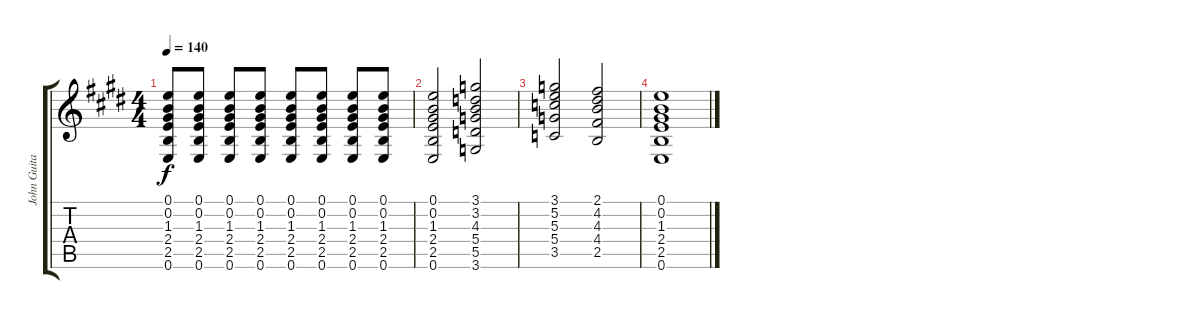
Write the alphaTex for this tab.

\track ("John Guitar" "John Guita") {instrument electricguitarclean}
\staff {score tabs}
\tuning (E4 B3 G3 D3 A2 E2) {hide}
\ts (4 4)
\tempo 140
\clef g2
\ks e
(0.1 0.2 1.3 2.4 2.5 0.6).8{dy f} (0.1 0.2 1.3 2.4 2.5 0.6).8 (0.1 0.2 1.3 2.4 2.5 0.6).8 (0.1 0.2 1.3 2.4 2.5 0.6).8 (0.1 0.2 1.3 2.4 2.5 0.6).8 (0.1 0.2 1.3 2.4 2.5 0.6).8 (0.1 0.2 1.3 2.4 2.5 0.6).8 (0.1 0.2 1.3 2.4 2.5 0.6).8 |
(0.1 0.2 1.3 2.4 2.5 0.6).2 (3.1 3.2 4.3 5.4 5.5 3.6).2 |
(3.1 5.2 5.3 5.4 3.5).2 (2.1 4.2 4.3 4.4 2.5).2 |
(0.1 0.2 1.3 2.4 2.5 0.6).1
